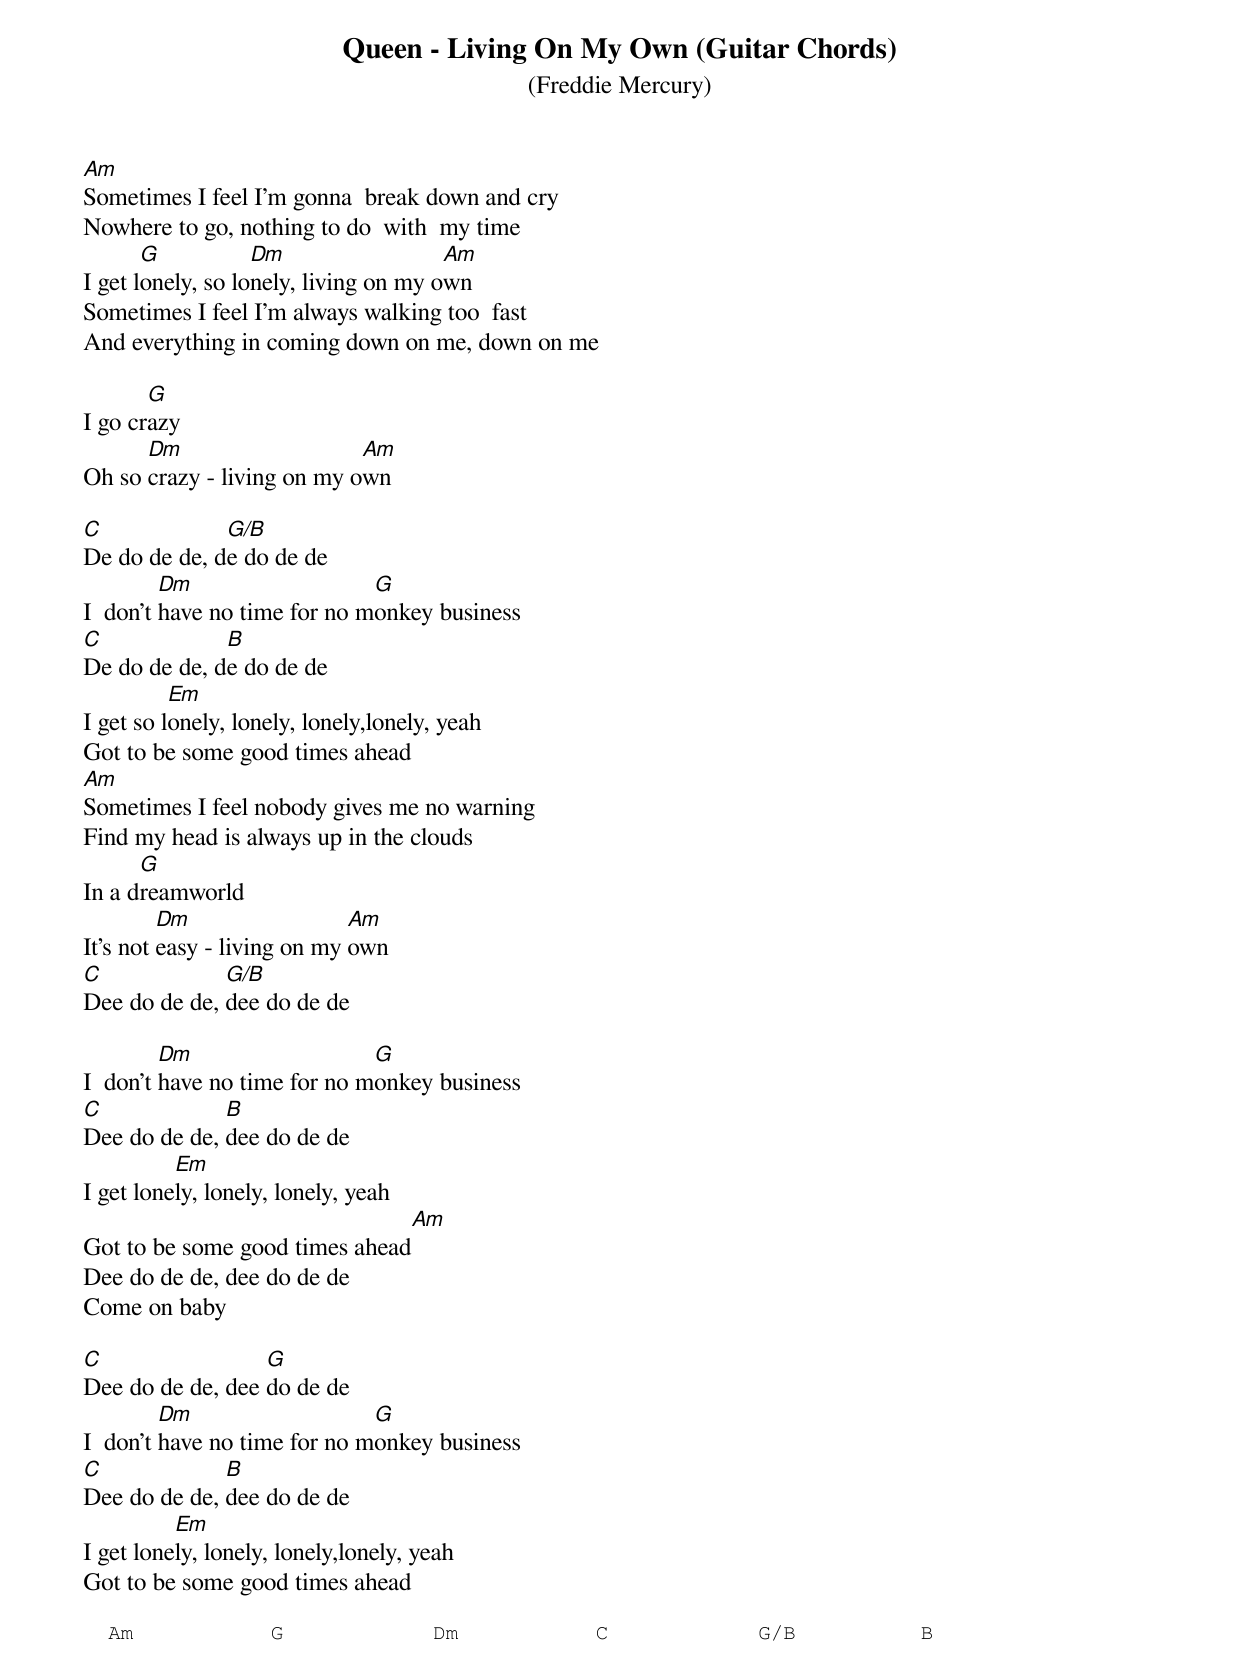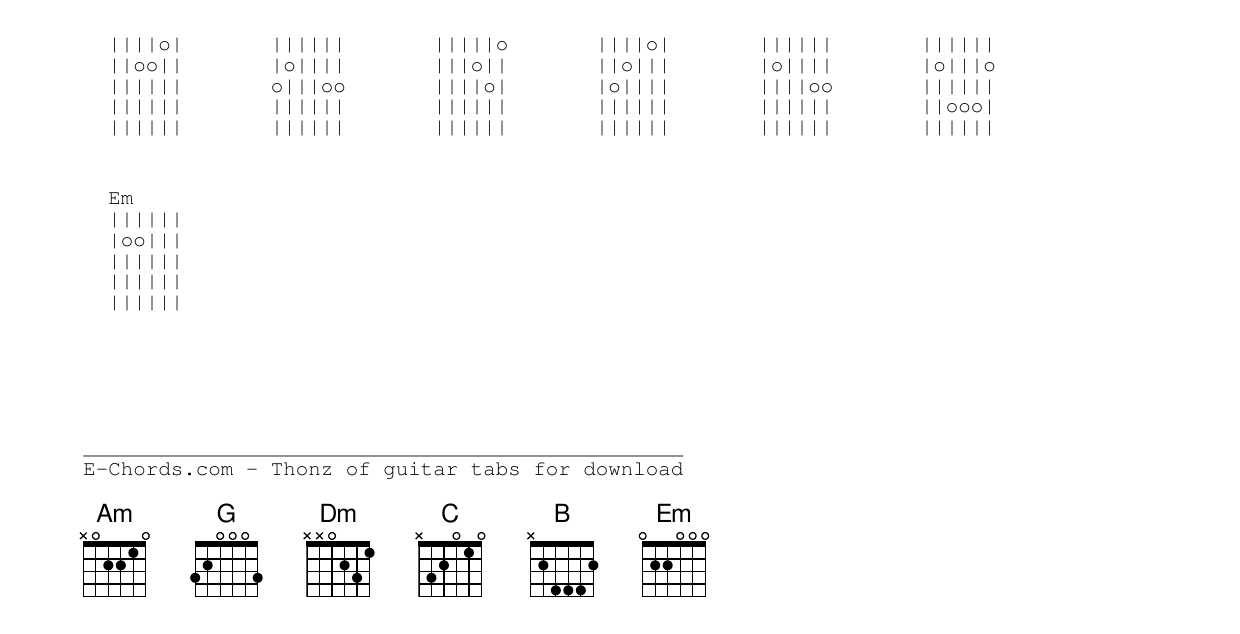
Queen - Living On My Own (Guitar Chords)
(Freddie Mercury)

Am
Sometimes I feel I'm gonna  break down and cry
Nowhere to go, nothing to do  with  my time
       G           Dm                  Am
I get lonely, so lonely, living on my own
Sometimes I feel I'm always walking too  fast
And everything in coming down on me, down on me

       G
I go crazy
      Dm                    Am
Oh so crazy - living on my own

C             G/B
De do de de, de do de de
         Dm                   G
I  don't have no time for no monkey business
C             B
De do de de, de do de de
          Em
I get so lonely, lonely, lonely,lonely, yeah
Got to be some good times ahead
Am
Sometimes I feel nobody gives me no warning
Find my head is always up in the clouds
      G
In a dreamworld
         Dm                  Am
It's not easy - living on my own
C             G/B
Dee do de de, dee do de de

         Dm                   G
I  don't have no time for no monkey business
C             B
Dee do de de, dee do de de
          Em
I get lonely, lonely, lonely, yeah
                                  Am
Got to be some good times ahead
Dee do de de, dee do de de
Come on baby

C                 G
Dee do de de, dee do de de
         Dm                   G
I  don't have no time for no monkey business
C             B
Dee do de de, dee do de de
          Em
I get lonely, lonely, lonely,lonely, yeah
Got to be some good times ahead

  Am           G            Dm           C            G/B          B
  ||||o|       ||||||       |||||o       ||||o|       ||||||       ||||||
  ||oo||       |o||||       |||o||       ||o|||       |o||||       |o|||o
  ||||||       o|||oo       ||||o|       |o||||       ||||oo       ||||||
  ||||||       ||||||       ||||||       ||||||       ||||||       ||ooo|
  ||||||       ||||||       ||||||       ||||||       ||||||       ||||||


  Em
  ||||||
  |oo|||
  ||||||
  ||||||
  ||||||





________________________________________________
E-Chords.com - Thonz of guitar tabs for download
